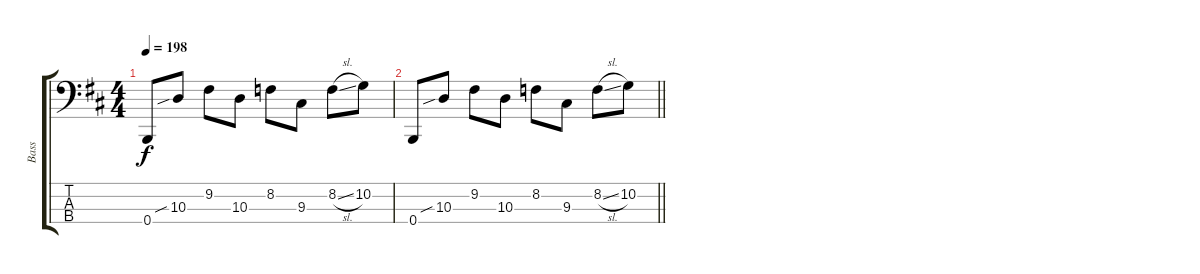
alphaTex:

\track ("Bass " "Bass ") {instrument electricbassfinger}
\staff {score tabs}
\tuning (D2 A1 E1 B0) {hide}
\ts (4 4)
\tempo 198
\clef f4
\ks d
0.4.8{dy f} 10.3{sib}.8 9.2.8 10.3.8 8.2.8 9.3.8 8.2{sl}.8 10.2.8 |
\barLineRight lightlight
0.4.8 10.3{sib}.8 9.2.8 10.3.8 8.2.8 9.3.8 8.2{sl}.8 10.2.8
